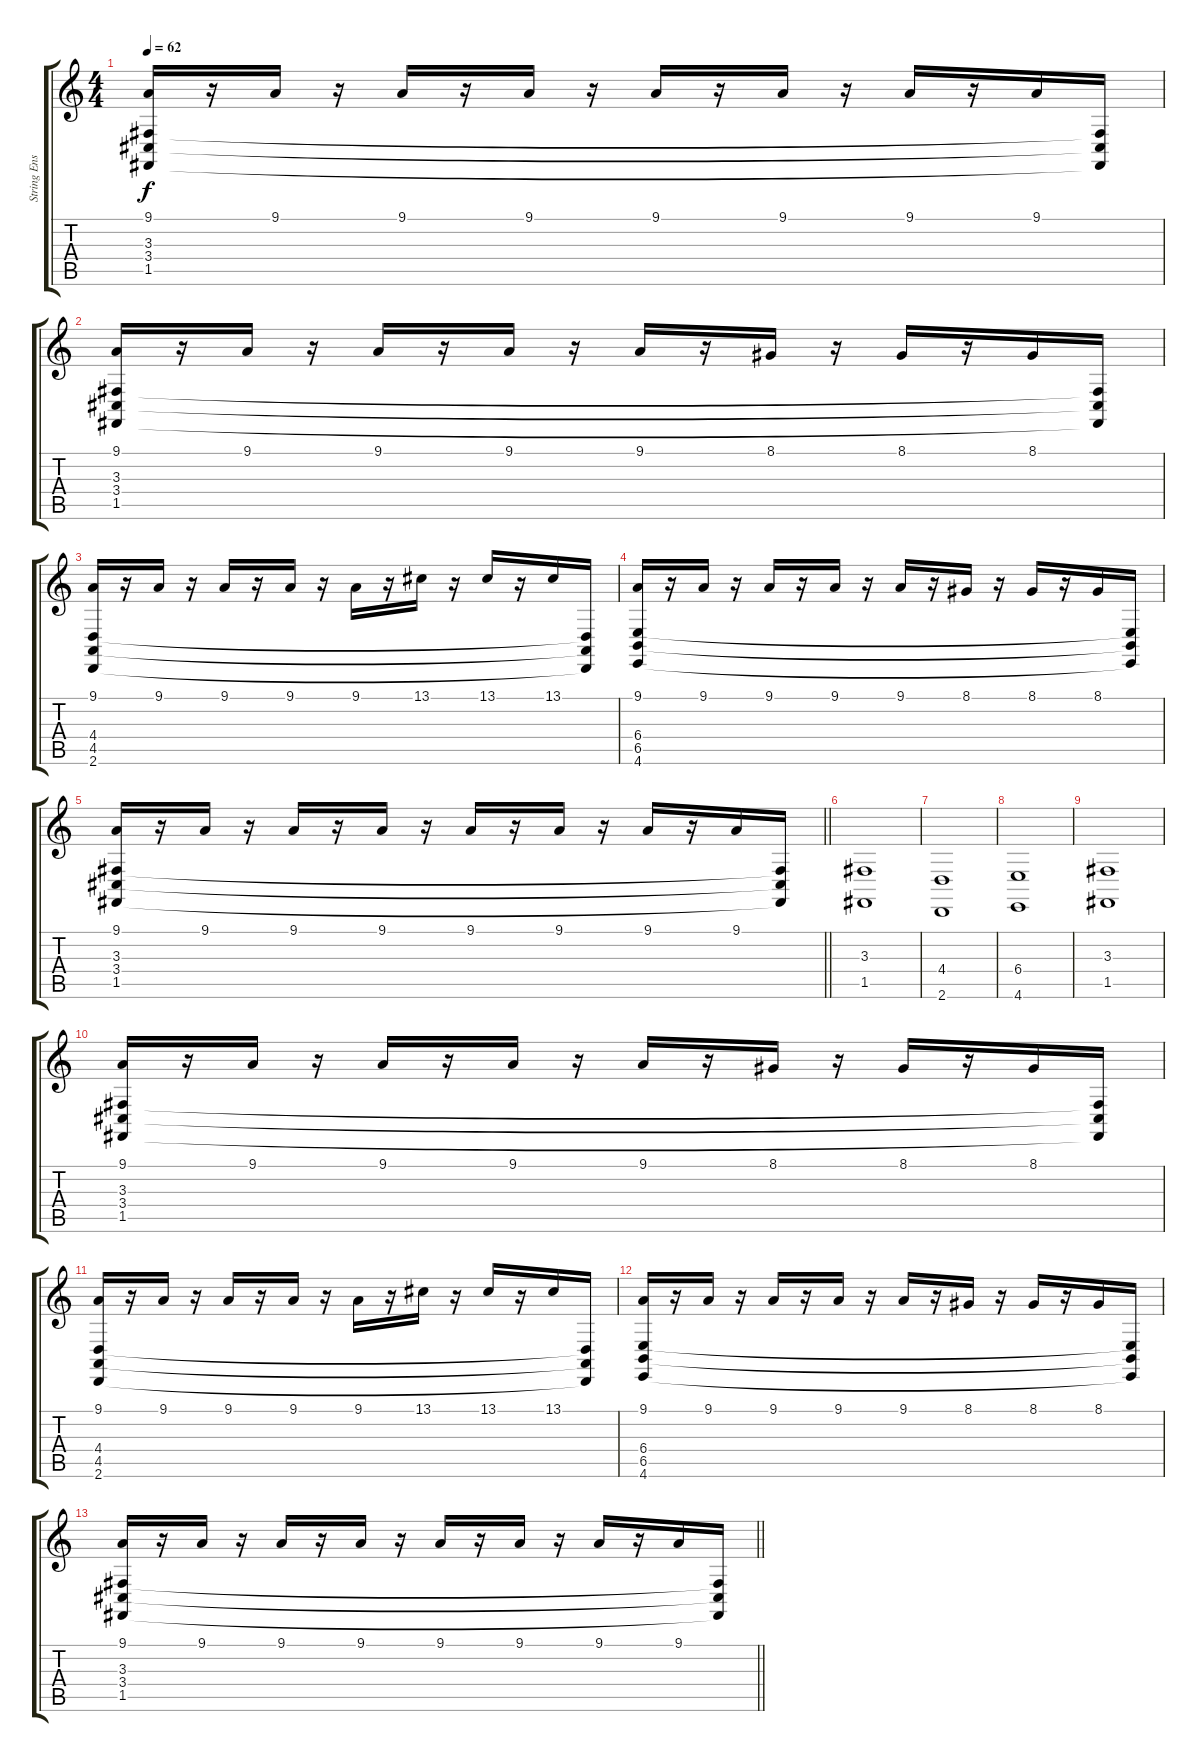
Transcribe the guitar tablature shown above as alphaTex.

\track ("String Ensemble" "String Ens") {instrument stringensemble1}
\staff {score tabs}
\tuning (C4 G3 Eb3 Bb2 F2 C2) {hide}
\ts (4 4)
\tempo 62
\clef g2
\ks c
(9.1 3.3 3.4 1.5).16{dy f} r.16 9.1.16 r.16 9.1.16 r.16 9.1.16 r.16 9.1.16 r.16 9.1.16 r.16 9.1.16 r.16 9.1.16 (3.3{t} 3.4{t} 1.5{t}).16 |
(9.1 3.3 3.4 1.5).16 r.16 9.1.16 r.16 9.1.16 r.16 9.1.16 r.16 9.1.16 r.16 8.1.16 r.16 8.1.16 r.16 8.1.16 (3.3{t} 3.4{t} 1.5{t}).16 |
(9.1 4.4 4.5 2.6).16 r.16 9.1.16 r.16 9.1.16 r.16 9.1.16 r.16 9.1.16 r.16 13.1.16 r.16 13.1.16 r.16 13.1.16 (4.4{t} 4.5{t} 2.6{t}).16 |
(9.1 6.4 6.5 4.6).16 r.16 9.1.16 r.16 9.1.16 r.16 9.1.16 r.16 9.1.16 r.16 8.1.16 r.16 8.1.16 r.16 8.1.16 (6.4{t} 6.5{t} 4.6{t}).16 |
\barLineRight lightlight
(9.1 3.3 3.4 1.5).16 r.16 9.1.16 r.16 9.1.16 r.16 9.1.16 r.16 9.1.16 r.16 9.1.16 r.16 9.1.16 r.16 9.1.16 (3.3{t} 3.4{t} 1.5{t}).16 |
(3.3 1.5).1 |
(4.4 2.6).1 |
(6.4 4.6).1 |
(3.3 1.5).1 |
(9.1 3.3 3.4 1.5).16 r.16 9.1.16 r.16 9.1.16 r.16 9.1.16 r.16 9.1.16 r.16 8.1.16 r.16 8.1.16 r.16 8.1.16 (3.3{t} 3.4{t} 1.5{t}).16 |
(9.1 4.4 4.5 2.6).16 r.16 9.1.16 r.16 9.1.16 r.16 9.1.16 r.16 9.1.16 r.16 13.1.16 r.16 13.1.16 r.16 13.1.16 (4.4{t} 4.5{t} 2.6{t}).16 |
(9.1 6.4 6.5 4.6).16 r.16 9.1.16 r.16 9.1.16 r.16 9.1.16 r.16 9.1.16 r.16 8.1.16 r.16 8.1.16 r.16 8.1.16 (6.4{t} 6.5{t} 4.6{t}).16 |
\barLineRight lightlight
(9.1 3.3 3.4 1.5).16 r.16 9.1.16 r.16 9.1.16 r.16 9.1.16 r.16 9.1.16 r.16 9.1.16 r.16 9.1.16 r.16 9.1.16 (3.3{t} 3.4{t} 1.5{t}).16
